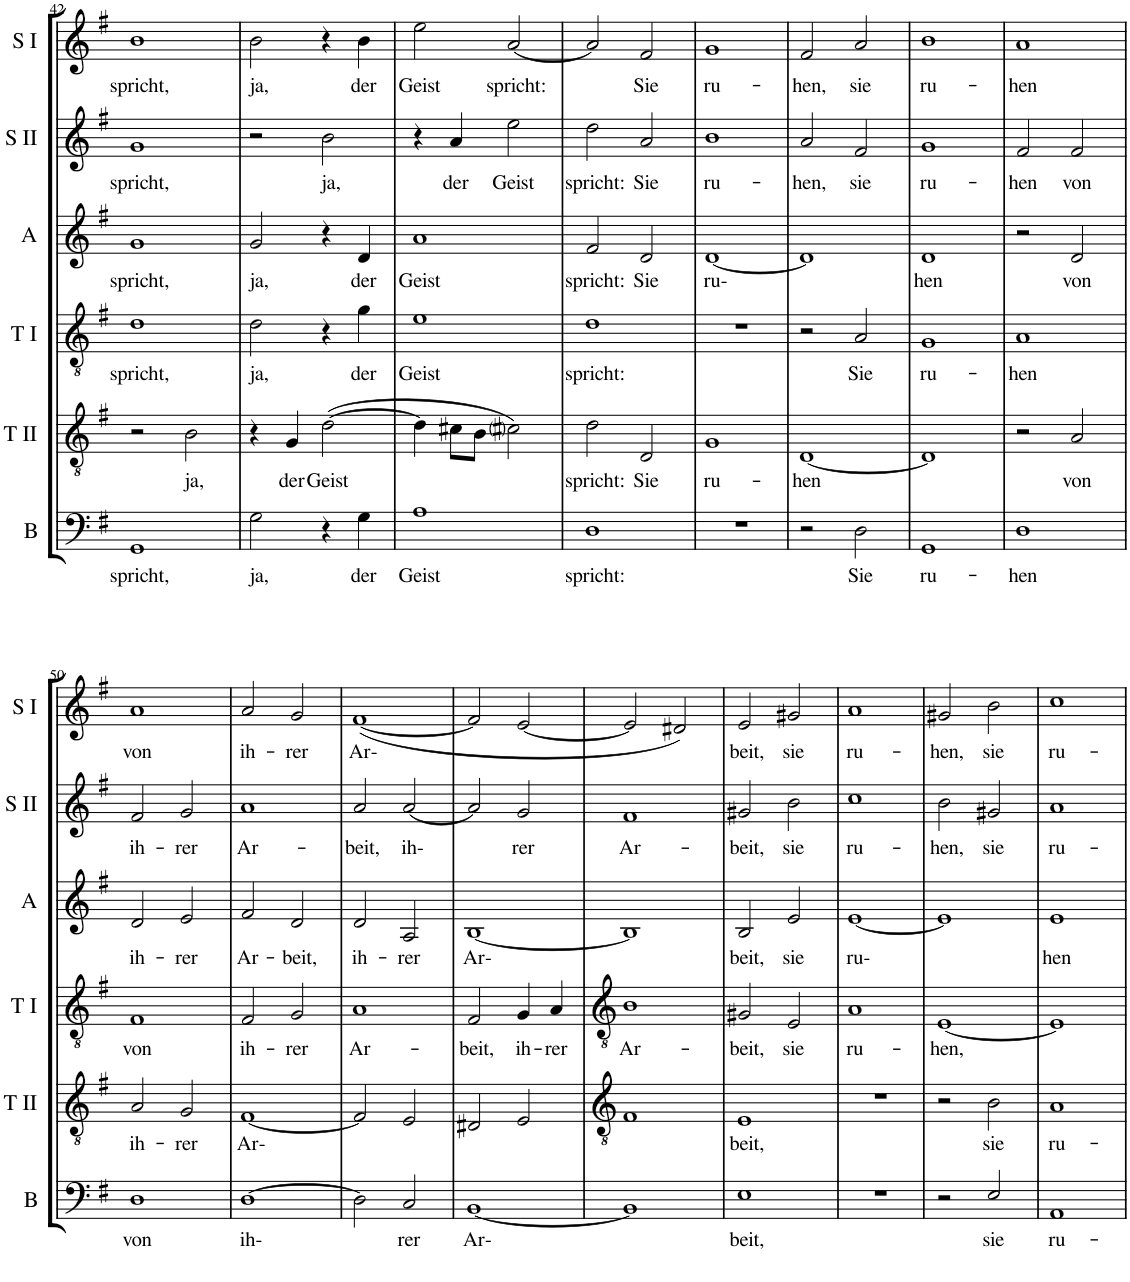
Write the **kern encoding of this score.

**kern	**text	**kern	**text	**kern	**text	**kern	**text	**kern	**text	**kern	**text
*part6	*part6	*part5	*part5	*part4	*part4	*part3	*part3	*part2	*part2	*part1	*part1
*staff6	*staff6	*staff5	*staff5	*staff4	*staff4	*staff3	*staff3	*staff2	*staff2	*staff1	*staff1
*I"Bass	*	*I"Tenor II	*	*I"Tenor I	*	*I"Alto	*	*I"Soprano II	*	*I"Soprano I	*
*I'B	*	*I'T II	*	*I'T I	*	*I'A	*	*I'S II	*	*I'S I	*
!!LO:PB:g=z
*clefF4	*	*clefGv2	*	*clefGv2	*	*clefG2	*	*clefG2	*	*clefG2	*
*k[f#]	*	*k[f#]	*	*k[f#]	*	*k[f#]	*	*k[f#]	*	*k[f#]	*
*G:	*	*G:	*	*G:	*	*G:	*	*G:	*	*G:	*
*M2/2	*	*M2/2	*	*M2/2	*	*M2/2	*	*M2/2	*	*M2/2	*
*met(c|)	*	*met(c|)	*	*met(c|)	*	*met(c|)	*	*met(c|)	*	*met(c|)	*
=42	=42	=42	=42	=42	=42	=42	=42	=42	=42	=42	=42
!	!LO:LY:b	!	!	!	!LO:LY:b	!	!LO:LY:b	!	!LO:LY:b	!	!LO:LY:b
1GG	spricht,	2r	.	1d	spricht,	1g	spricht,	1g	spricht,	1b	spricht,
!	!	!	!LO:LY:b	!	!	!	!	!	!	!	!
.	.	2B\	ja,	.	.	.	.	.	.	.	.
=43	=43	=43	=43	=43	=43	=43	=43	=43	=43	=43	=43
!	!LO:LY:b	!	!	!	!LO:LY:b	!	!LO:LY:b	!	!	!	!LO:LY:b
2G\	ja,	4r	.	2d\	ja,	2g/	ja,	2r	.	2b\	ja,
!	!	!	!LO:LY:b	!	!	!	!	!	!	!	!
.	.	4G/	der	.	.	.	.	.	.	.	.
!	!	!	!LO:LY:b	!	!	!	!	!	!LO:LY:b	!	!
4r	.	(>[2d\	Geist	4r	.	4r	.	2b\	ja,	4r	.
!	!LO:LY:b	!	!	!	!LO:LY:b	!	!LO:LY:b	!	!	!	!LO:LY:b
4G\	der	.	.	4g\	der	4d/	der	.	.	4b\	der
=44	=44	=44	=44	=44	=44	=44	=44	=44	=44	=44	=44
!	!LO:LY:b	!	!	!	!LO:LY:b	!	!LO:LY:b	!	!	!	!LO:LY:b
1A	Geist	4d\]	.	1e	Geist	1a	Geist	4r	.	2ee\	Geist
!	!	!	!	!	!	!	!	!	!LO:LY:b	!	!
.	.	8c#X\L	.	.	.	.	.	4a/	der	.	.
.	.	8B\J	.	.	.	.	.	.	.	.	.
!	!	!	!	!	!	!	!	!	!LO:LY:b	!	!LO:LY:b
.	.	2c#i\)	.	.	.	.	.	2ee\	Geist	[2a/	spricht:
=45	=45	=45	=45	=45	=45	=45	=45	=45	=45	=45	=45
!	!LO:LY:b	!	!LO:LY:b	!	!LO:LY:b	!	!LO:LY:b	!	!LO:LY:b	!	!
1D	spricht:	2d\	spricht:	1d	spricht:	2f#/	spricht:	2dd\	spricht:	2a/]	.
!	!	!	!LO:LY:b	!	!	!	!LO:LY:b	!	!LO:LY:b	!	!LO:LY:b
.	.	2D/	Sie	.	.	2d/	Sie	2a/	Sie	2f#/	Sie
=46	=46	=46	=46	=46	=46	=46	=46	=46	=46	=46	=46
!	!	!	!LO:LY:b	!	!	!	!LO:LY:b	!	!LO:LY:b	!	!LO:LY:b
1r	.	1G	ru-	1r	.	[1d	ru-	1b	ru-	1g	ru-
=47	=47	=47	=47	=47	=47	=47	=47	=47	=47	=47	=47
!	!	!	!LO:LY:b	!	!	!	!	!	!LO:LY:b	!	!LO:LY:b
2r	.	[1D	-hen	2r	.	1d]	.	2a/	-hen,	2f#/	-hen,
!	!LO:LY:b	!	!	!	!LO:LY:b	!	!	!	!LO:LY:b	!	!LO:LY:b
2D\	Sie	.	.	2A/	Sie	.	.	2f#/	sie	2a/	sie
=48	=48	=48	=48	=48	=48	=48	=48	=48	=48	=48	=48
!	!LO:LY:b	!	!	!	!LO:LY:b	!	!LO:LY:b	!	!LO:LY:b	!	!LO:LY:b
1GG	ru-	1D]	.	1G	ru-	1d	hen	1g	ru-	1b	ru-
=49	=49	=49	=49	=49	=49	=49	=49	=49	=49	=49	=49
!	!LO:LY:b	!	!	!	!LO:LY:b	!	!	!	!LO:LY:b	!	!LO:LY:b
1D	-hen	2r	.	1A	-hen	2r	.	2f#/	-hen	1a	-hen
!	!	!	!LO:LY:b	!	!	!	!LO:LY:b	!	!LO:LY:b	!	!
.	.	2A/	von	.	.	2d/	von	2f#/	von	.	.
!!LO:LB:g=z
=50	=50	=50	=50	=50	=50	=50	=50	=50	=50	=50	=50
!	!LO:LY:b	!	!LO:LY:b	!	!LO:LY:b	!	!LO:LY:b	!	!LO:LY:b	!	!LO:LY:b
1D	von	2A/	ih-	1F#	von	2d/	ih-	2f#/	ih-	1a	von
!	!	!	!LO:LY:b	!	!	!	!LO:LY:b	!	!LO:LY:b	!	!
.	.	2G/	-rer	.	.	2e/	-rer	2g/	-rer	.	.
=51	=51	=51	=51	=51	=51	=51	=51	=51	=51	=51	=51
!	!LO:LY:b	!	!LO:LY:b	!	!LO:LY:b	!	!LO:LY:b	!	!LO:LY:b	!	!LO:LY:b
[1D	ih-	[1F#	Ar-	2F#/	ih-	2f#/	Ar-	1a	Ar-	2a/	ih-
!	!	!	!	!	!LO:LY:b	!	!LO:LY:b	!	!	!	!LO:LY:b
.	.	.	.	2G/	-rer	2d/	-beit,	.	.	2g/	-rer
=52	=52	=52	=52	=52	=52	=52	=52	=52	=52	=52	=52
!	!	!	!	!	!LO:LY:b	!	!LO:LY:b	!	!LO:LY:b	!	!LO:LY:b
2D\]	.	2F#/]	.	1A	Ar-	2d/	ih-	2a/	-beit,	(<[1f#	Ar-
!	!LO:LY:b	!	!	!	!	!	!LO:LY:b	!	!LO:LY:b	!	!
2C/	rer	2E/	.	.	.	2A/	-rer	[2a/	ih-	.	.
=53	=53	=53	=53	=53	=53	=53	=53	=53	=53	=53	=53
!	!LO:LY:b	!	!	!	!LO:LY:b	!	!LO:LY:b	!	!	!	!
[1BB	Ar-	2D#X/	.	2F#/	-beit,	[1B	Ar-	2a/]	.	2f#/]	.
!	!	!	!	!	!LO:LY:b	!	!	!	!LO:LY:b	!	!
.	.	2E/	.	4G/	ih-	.	.	2g/	rer	[2e/	.
!	!	!	!	!	!LO:LY:b	!	!	!	!	!	!
.	.	.	.	4A/	-rer	.	.	.	.	.	.
=54	=54	=54	=54	=54	=54	=54	=54	=54	=54	=54	=54
!	!	!	!	!	!LO:LY:b	!	!	!	!LO:LY:b	!	!
1BB]	.	1F#	.	1B	Ar-	1B]	.	1f#	Ar-	2e/]	.
.	.	.	.	.	.	.	.	.	.	2d#X/)	.
=55	=55	=55	=55	=55	=55	=55	=55	=55	=55	=55	=55
!	!LO:LY:b	!	!LO:LY:b	!	!LO:LY:b	!	!LO:LY:b	!	!LO:LY:b	!	!LO:LY:b
1E	beit,	1E	beit,	2G#X/	-beit,	2B/	beit,	2g#X/	-beit,	2e/	beit,
!	!	!	!	!	!LO:LY:b	!	!LO:LY:b	!	!LO:LY:b	!	!LO:LY:b
.	.	.	.	2E/	sie	2e/	sie	2b\	sie	2g#X/	sie
=56	=56	=56	=56	=56	=56	=56	=56	=56	=56	=56	=56
!	!	!	!	!	!LO:LY:b	!	!LO:LY:b	!	!LO:LY:b	!	!LO:LY:b
1r	.	1r	.	1A	ru-	[1e	ru-	1cc	ru-	1a	ru-
=57	=57	=57	=57	=57	=57	=57	=57	=57	=57	=57	=57
!	!	!	!	!	!LO:LY:b	!	!	!	!LO:LY:b	!	!LO:LY:b
2r	.	2r	.	[1E	-hen,	1e]	.	2b\	-hen,	2g#X/	-hen,
!	!LO:LY:b	!	!LO:LY:b	!	!	!	!	!	!LO:LY:b	!	!LO:LY:b
2E/	sie	2B\	sie	.	.	.	.	2g#X/	sie	2b\	sie
=58	=58	=58	=58	=58	=58	=58	=58	=58	=58	=58	=58
!	!LO:LY:b	!	!LO:LY:b	!	!	!	!LO:LY:b	!	!LO:LY:b	!	!LO:LY:b
1AA	ru-	1A	ru-	1E]	.	1e	hen	1a	ru-	1cc	ru-
=	=	=	=	=	=	=	=	=	=	=	=
*-	*-	*-	*-	*-	*-	*-	*-	*-	*-	*-	*-
